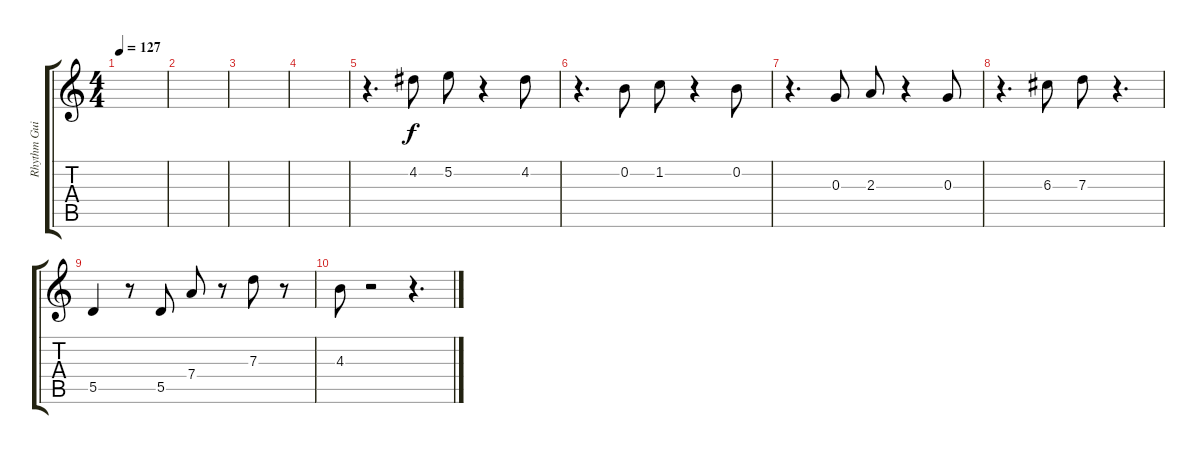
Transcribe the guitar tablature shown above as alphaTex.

\track ("Rhythm Guitar 2" "Rhythm Gui") {instrument electricguitarclean}
\staff {score tabs}
\tuning (E4 B3 G3 D3 A2 E2) {hide}
\ts (4 4)
\tempo 127
\clef g2
\ks c
|
|
|
|
r.4{d} 4.2.8 5.2.8 r.4 4.2.8 |
r.4{d} 0.2.8 1.2.8 r.4 0.2.8 |
r.4{d} 0.3.8 2.3.8 r.4 0.3.8 |
r.4{d} 6.3.8 7.3.8 r.4{d} |
5.5.4 r.8 5.5.8 7.4.8 r.8 7.3.8 r.8 |
4.3.8 r.2 r.4{d}
